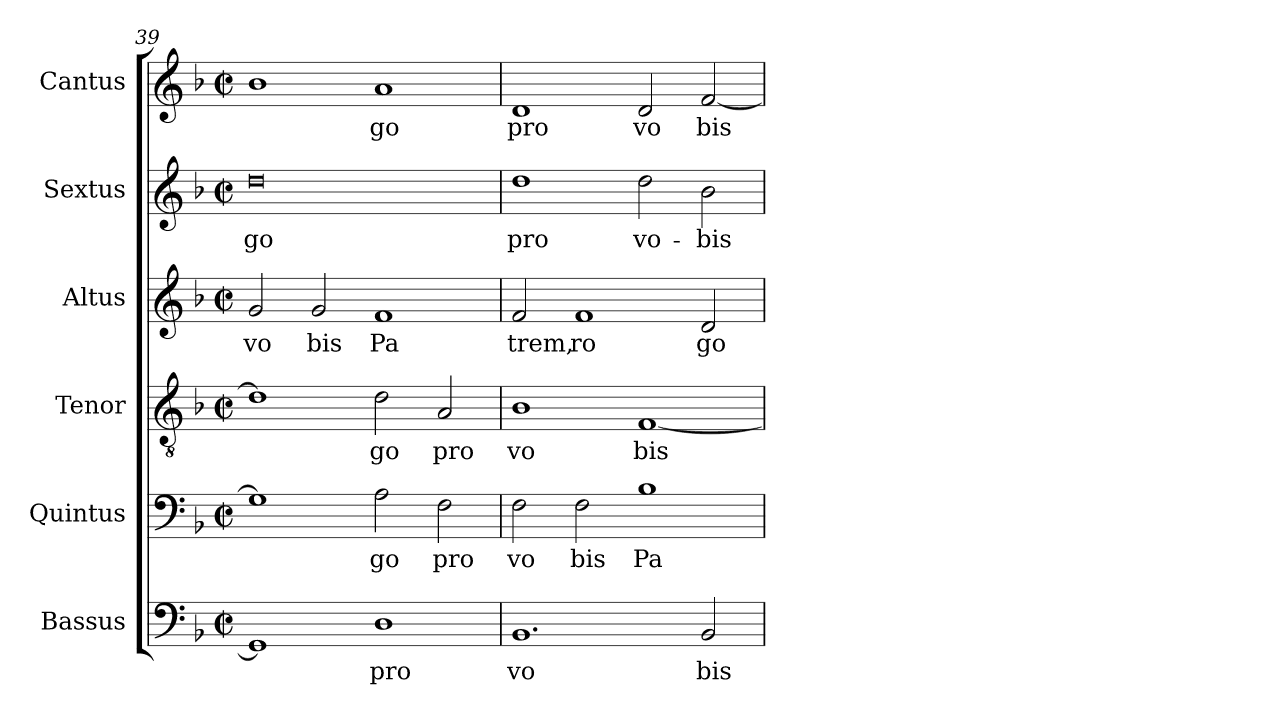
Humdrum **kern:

**kern	**text	**kern	**text	**kern	**text	**kern	**text	**kern	**text	**kern	**text
*part6	*part6	*part5	*part5	*part4	*part4	*part3	*part3	*part2	*part2	*part1	*part1
*staff6	*staff6	*staff5	*staff5	*staff4	*staff4	*staff3	*staff3	*staff2	*staff2	*staff1	*staff1
*I"Bassus	*	*I"Quintus	*	*I"Tenor	*	*I"Altus	*	*I"Sextus	*	*I"Cantus	*
*clefF4	*	*clefF4	*	*clefGv2	*	*clefG2	*	*clefG2	*	*clefG2	*
*k[b-]	*	*k[b-]	*	*k[b-]	*	*k[b-]	*	*k[b-]	*	*k[b-]	*
*F:	*	*F:	*	*F:	*	*F:	*	*F:	*	*F:	*
*M2/2	*	*M2/2	*	*M2/2	*	*M2/2	*	*M2/2	*	*M2/2	*
*met(c|)	*	*met(c|)	*	*met(c|)	*	*met(c|)	*	*met(c|)	*	*met(c|)	*
=39	=39	=39	=39	=39	=39	=39	=39	=39	=39	=39	=39
!	!LO:LY:b	!	!LO:LY:b:cj	!	!LO:LY:b	!	!LO:LY:b:cj	!	!LO:LY:b	!	!LO:LY:b
1GG]	.	1G]	.	1d]	.	2g/	vo	0dd	-go	1b-	.
!	!	!	!	!	!	!	!LO:LY:b:cj	!	!	!	!
.	.	.	.	.	.	2g/	bis	.	.	.	.
!	!LO:LY:b	!	!LO:LY:b:cj	!	!LO:LY:b	!	!LO:LY:b:cj	!	!	!	!LO:LY:b
1D	pro	2A\	go	2d\	go	1f	Pa	.	.	1a	go
!	!	!	!LO:LY:b:cj	!	!LO:LY:b	!	!	!	!	!	!
.	.	2F\	pro	2A/	pro	.	.	.	.	.	.
=40	=40	=40	=40	=40	=40	=40	=40	=40	=40	=40	=40
!	!LO:LY:b	!	!LO:LY:b:cj	!	!LO:LY:b	!	!LO:LY:b:cj	!	!LO:LY:b	!	!LO:LY:b
1.BB-	vo	2F\	vo	1B-	vo	2f/	trem,	1dd	pro	1d	pro
!	!	!	!LO:LY:b:cj	!	!	!	!LO:LY:b:cj	!	!	!	!
.	.	2F\	bis	.	.	1f	ro	.	.	.	.
!	!	!	!LO:LY:b:cj	!	!LO:LY:b	!	!	!	!LO:LY:b	!	!LO:LY:b
.	.	1B-	Pa	[<1F	bis	.	.	2dd\	vo-	2d/	vo
!	!LO:LY:b	!	!	!	!	!	!LO:LY:b:cj	!	!LO:LY:b	!	!LO:LY:b
2BB-/	bis	.	.	.	.	2d/	go	2b-\	-bis	[<2f/	bis
=	=	=	=	=	=	=	=	=	=	=	=
*-	*-	*-	*-	*-	*-	*-	*-	*-	*-	*-	*-
